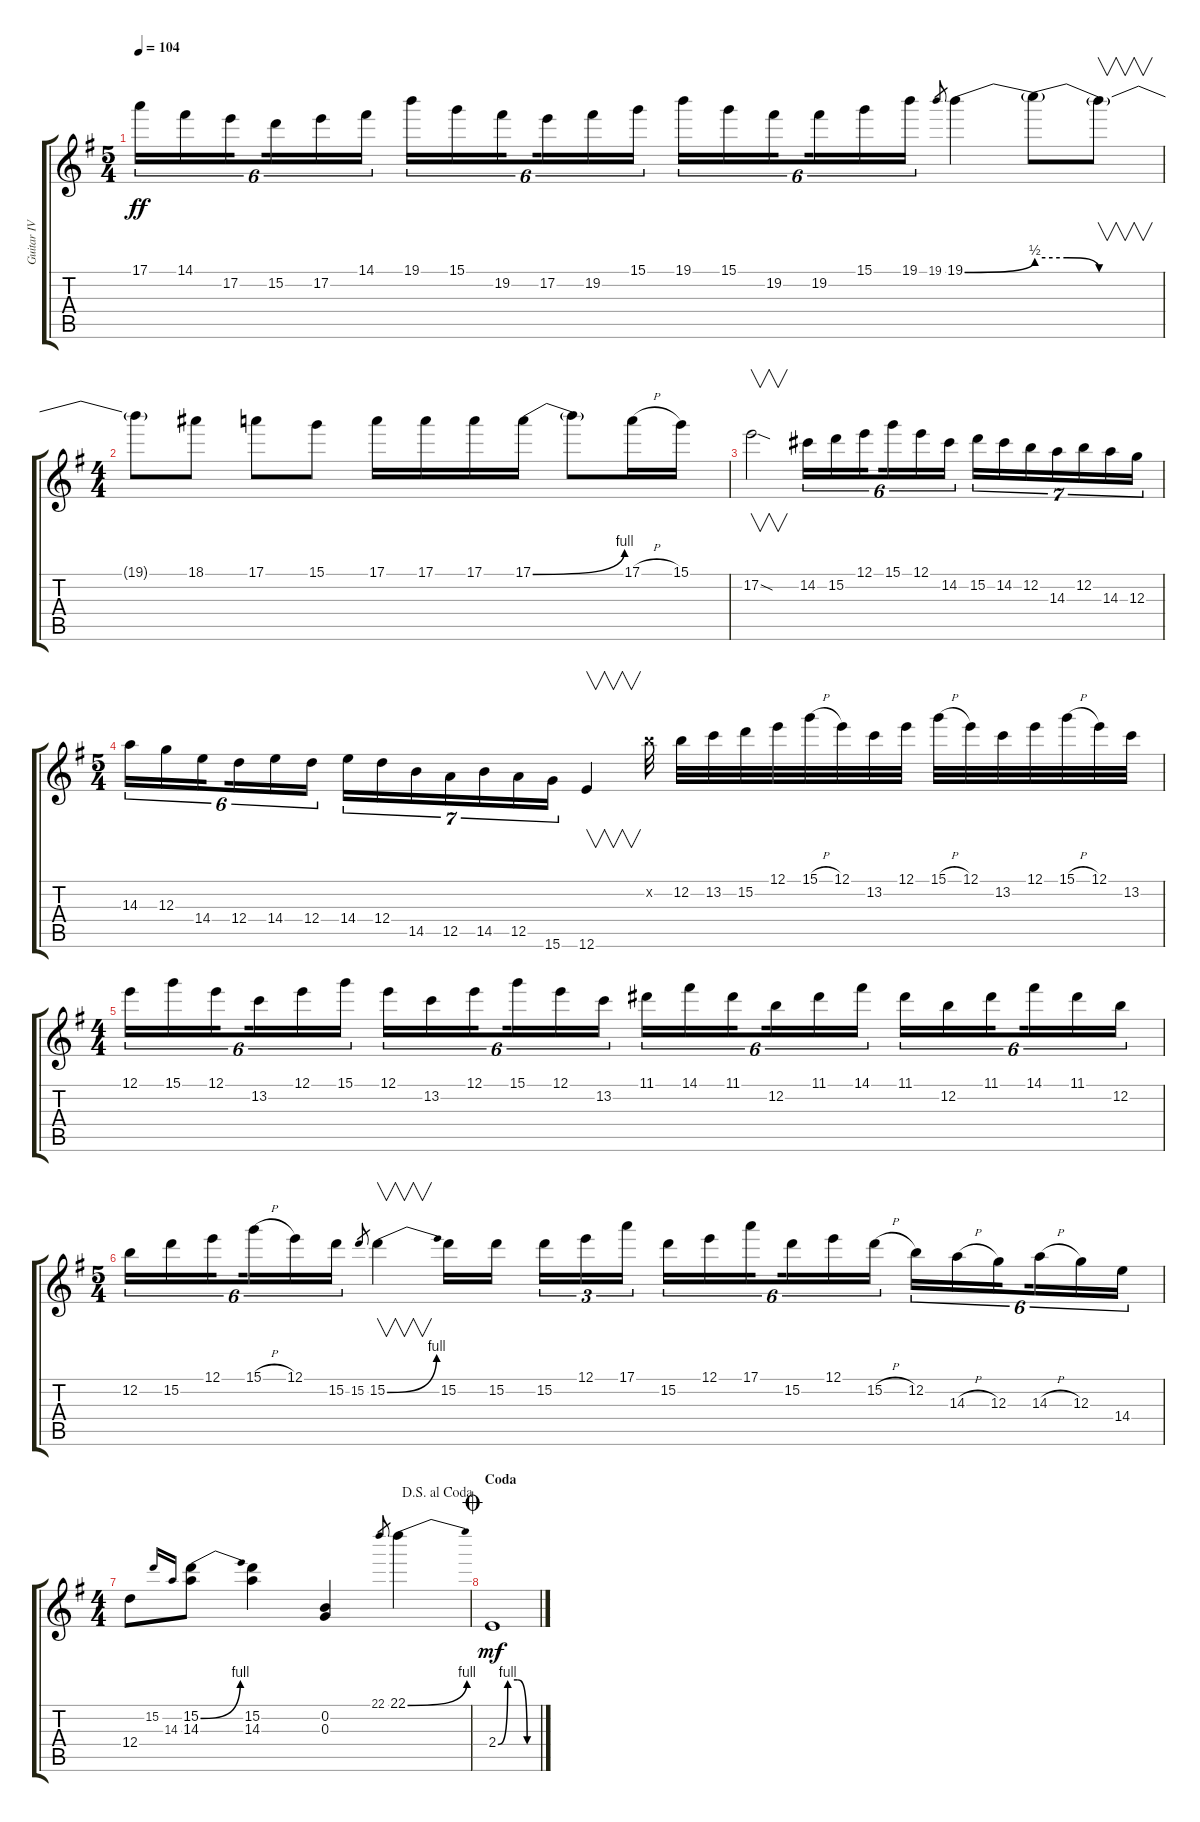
\track ("Guitar IV (Solo)" "Guitar IV ") {instrument distortionguitar}
\staff {score tabs}
\tuning (E4 B3 G3 D3 A2 E2) {hide}
\ts (5 4)
\tempo 104
\clef g2
\ks eminor
17.1.16{tu (6 4) dy ff} 14.1.16{tu (6 4)} 17.2.16{tu (6 4) beam splitsecondary} 15.2.16{tu (6 4)} 17.2.16{tu (6 4)} 14.1.16{tu (6 4)} 19.1.16{tu (6 4)} 15.1.16{tu (6 4)} 19.2.16{tu (6 4) beam splitsecondary} 17.2.16{tu (6 4)} 19.2.16{tu (6 4)} 15.1.16{tu (6 4)} 19.1.16{tu (6 4)} 15.1.16{tu (6 4)} 19.2.16{tu (6 4) beam splitsecondary} 19.2.16{tu (6 4)} 15.1.16{tu (6 4)} 19.1.16{tu (6 4)} 19.1.8{gr} 19.1{be (bend 0 0 60 2)}.4 19.1{be (custom 0 2 15 2 30 0 60 0) t}.8 19.1{t}.8{v} |
\ts (4 4)
19.1{be (hold 0 0 60 0) t}.8 18.1.8 17.1.8 15.1.8 17.1.16 17.1.16 17.1.16 17.1{be (bend 0 0 60 4)}.16 17.1{t}.8 17.1{h}.16 15.1.16 |
17.2{sod}.2{v} 14.2.16{tu (6 4)} 15.2.16{tu (6 4)} 12.1.16{tu (6 4) beam splitsecondary} 15.1.16{tu (6 4)} 12.1.16{tu (6 4)} 14.2.16{tu (6 4)} 15.2.16{tu (7 4)} 14.2.16{tu (7 4)} 12.2.16{tu (7 4)} 14.3.16{tu (7 4)} 12.2.16{tu (7 4)} 14.3.16{tu (7 4)} 12.3.16{tu (7 4)} |
\ts (5 4)
14.3.16{tu (6 4)} 12.3.16{tu (6 4)} 14.4.16{tu (6 4) beam splitsecondary} 12.4.16{tu (6 4)} 14.4.16{tu (6 4)} 12.4.16{tu (6 4)} 14.4.16{tu (7 4)} 12.4.16{tu (7 4)} 14.5.16{tu (7 4)} 12.5.16{tu (7 4)} 14.5.16{tu (7 4)} 12.5.16{tu (7 4)} 15.6.16{tu (7 4)} 12.6.4{v} 12.2{x}.32 12.2.32 13.2.32 15.2.32 12.1.32 15.1{h}.32 12.1.32 13.2.32 12.1.32 15.1{h}.32 12.1.32 13.2.32 12.1.32 15.1{h}.32 12.1.32 13.2.32 |
\ts (4 4)
12.1.16{tu (6 4)} 15.1.16{tu (6 4)} 12.1.16{tu (6 4) beam splitsecondary} 13.2.16{tu (6 4)} 12.1.16{tu (6 4)} 15.1.16{tu (6 4)} 12.1.16{tu (6 4)} 13.2.16{tu (6 4)} 12.1.16{tu (6 4) beam splitsecondary} 15.1.16{tu (6 4)} 12.1.16{tu (6 4)} 13.2.16{tu (6 4)} 11.1.16{tu (6 4)} 14.1.16{tu (6 4)} 11.1.16{tu (6 4) beam splitsecondary} 12.2.16{tu (6 4)} 11.1.16{tu (6 4)} 14.1.16{tu (6 4)} 11.1.16{tu (6 4)} 12.2.16{tu (6 4)} 11.1.16{tu (6 4) beam splitsecondary} 14.1.16{tu (6 4)} 11.1.16{tu (6 4)} 12.2.16{tu (6 4)} |
\ts (5 4)
12.2.16{tu (6 4)} 15.2.16{tu (6 4)} 12.1.16{tu (6 4) beam splitsecondary} 15.1{h}.16{tu (6 4)} 12.1.16{tu (6 4)} 15.2.16{tu (6 4)} 15.2.8{gr} 15.2{be (bend 0 0 60 4)}.4{v} 15.2.16 15.2.16{beam splitsecondary} 15.2.16{tu (3 2)} 12.1.16{tu (3 2)} 17.1.16{tu (3 2)} 15.2.16{tu (6 4)} 12.1.16{tu (6 4)} 17.1.16{tu (6 4) beam splitsecondary} 15.2.16{tu (6 4)} 12.1.16{tu (6 4)} 15.2{h}.16{tu (6 4)} 12.2.16{tu (6 4)} 14.3{h}.16{tu (6 4)} 12.3.16{tu (6 4) beam splitsecondary} 14.3{h}.16{tu (6 4)} 12.3.16{tu (6 4)} 14.4.16{tu (6 4)} |
\ts (4 4)
\jump dalsegnoalcoda
12.4.8 15.2.16{gr onbeat} 14.3.16{gr onbeat} (15.2{be (bend 0 0 60 4)} 14.3).8 (15.2 14.3).4 (0.2 0.3).4 22.1.8{gr} 22.1{be (bend 0 0 60 4)}.4 |
\section ("" "Coda")
\jump coda
2.4{be (custom 0 0 15 4 30 4 45 0 60 0)}.1{dy mf}
